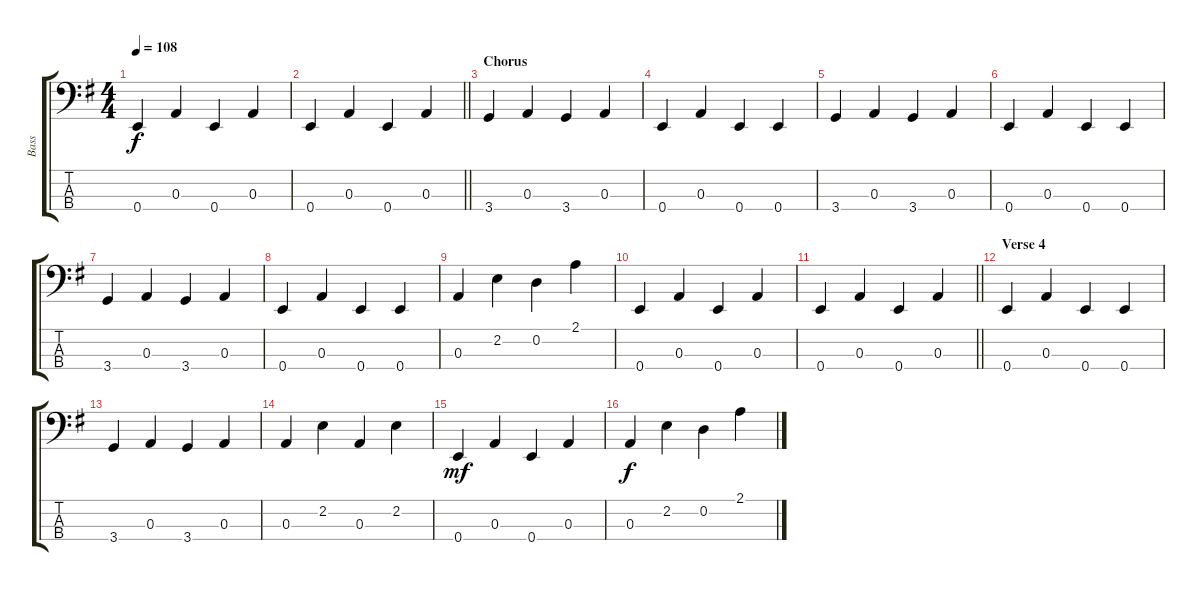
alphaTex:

\track ("Bass" "Bass") {instrument electricbassfinger}
\staff {score tabs}
\tuning (G2 D2 A1 E1) {hide}
\ts (4 4)
\tempo 108
\clef f4
\ks g
0.4.4{dy f} 0.3.4 0.4.4 0.3.4 |
\barLineRight lightlight
0.4.4 0.3.4 0.4.4 0.3.4 |
\section ("" "Chorus")
3.4.4 0.3.4 3.4.4 0.3.4 |
0.4.4 0.3.4 0.4.4 0.4.4 |
3.4.4 0.3.4 3.4.4 0.3.4 |
0.4.4 0.3.4 0.4.4 0.4.4 |
3.4.4 0.3.4 3.4.4 0.3.4 |
0.4.4 0.3.4 0.4.4 0.4.4 |
0.3.4 2.2.4 0.2.4 2.1.4 |
0.4.4 0.3.4 0.4.4 0.3.4 |
\barLineRight lightlight
0.4.4 0.3.4 0.4.4 0.3.4 |
\section ("" "Verse 4")
0.4.4 0.3.4 0.4.4 0.4.4 |
3.4.4 0.3.4 3.4.4 0.3.4 |
0.3.4 2.2.4 0.3.4 2.2.4 |
0.4.4{dy mf} 0.3.4 0.4.4 0.3.4 |
0.3.4{dy f} 2.2.4 0.2.4 2.1.4
